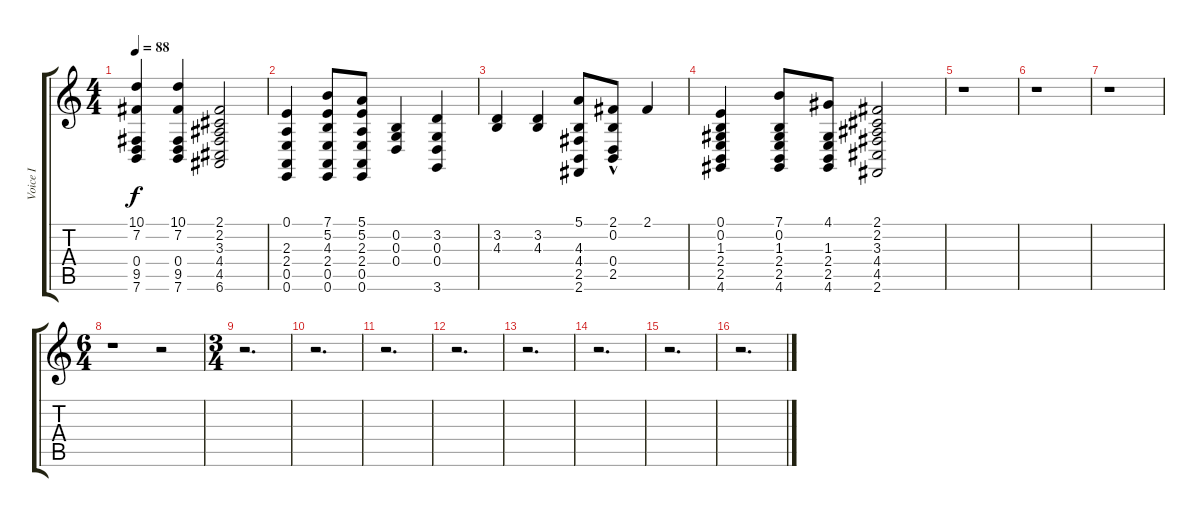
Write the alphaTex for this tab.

\track ("Voice I" "Voice I") {instrument choiraahs}
\staff {score tabs}
\tuning (E4 B3 G3 D3 A2 E2) {hide}
\ts (4 4)
\tempo 88
\clef g2
\ks c
(10.1 7.2 0.4 9.5 7.6).4{dy f} (10.1 7.2 0.4 9.5 7.6).4 (2.1 2.2 3.3 4.4 4.5 6.6).2 |
(0.1 2.3 2.4 0.5 0.6).4 (7.1 5.2 4.3 2.4 0.5 0.6).8 (5.1 5.2 2.3 2.4 0.5 0.6).8 (0.2 0.3 0.4).4 (3.2 0.3 0.4 3.6).4 |
(3.2 4.3).4 (3.2 4.3).4 (5.1 4.3 4.4 2.5 2.6).8 (2.1 0.2{hac} 0.4{hac} 2.5{hac}).8 2.1.4 |
(0.1 0.2 1.3 2.4 2.5 4.6).4 (7.1 0.2 1.3 2.4 2.5 4.6).8 (4.1 1.3 2.4 2.5 4.6).8 (2.1 2.2 3.3 4.4 4.5 2.6).2 |
r.1 |
r.1 |
r.1 |
\ts (6 4)
r.1 r.2 |
\ts (3 4)
r.2{d} |
r.2{d} |
r.2{d} |
r.2{d} |
r.2{d} |
r.2{d} |
r.2{d} |
r.2{d}
